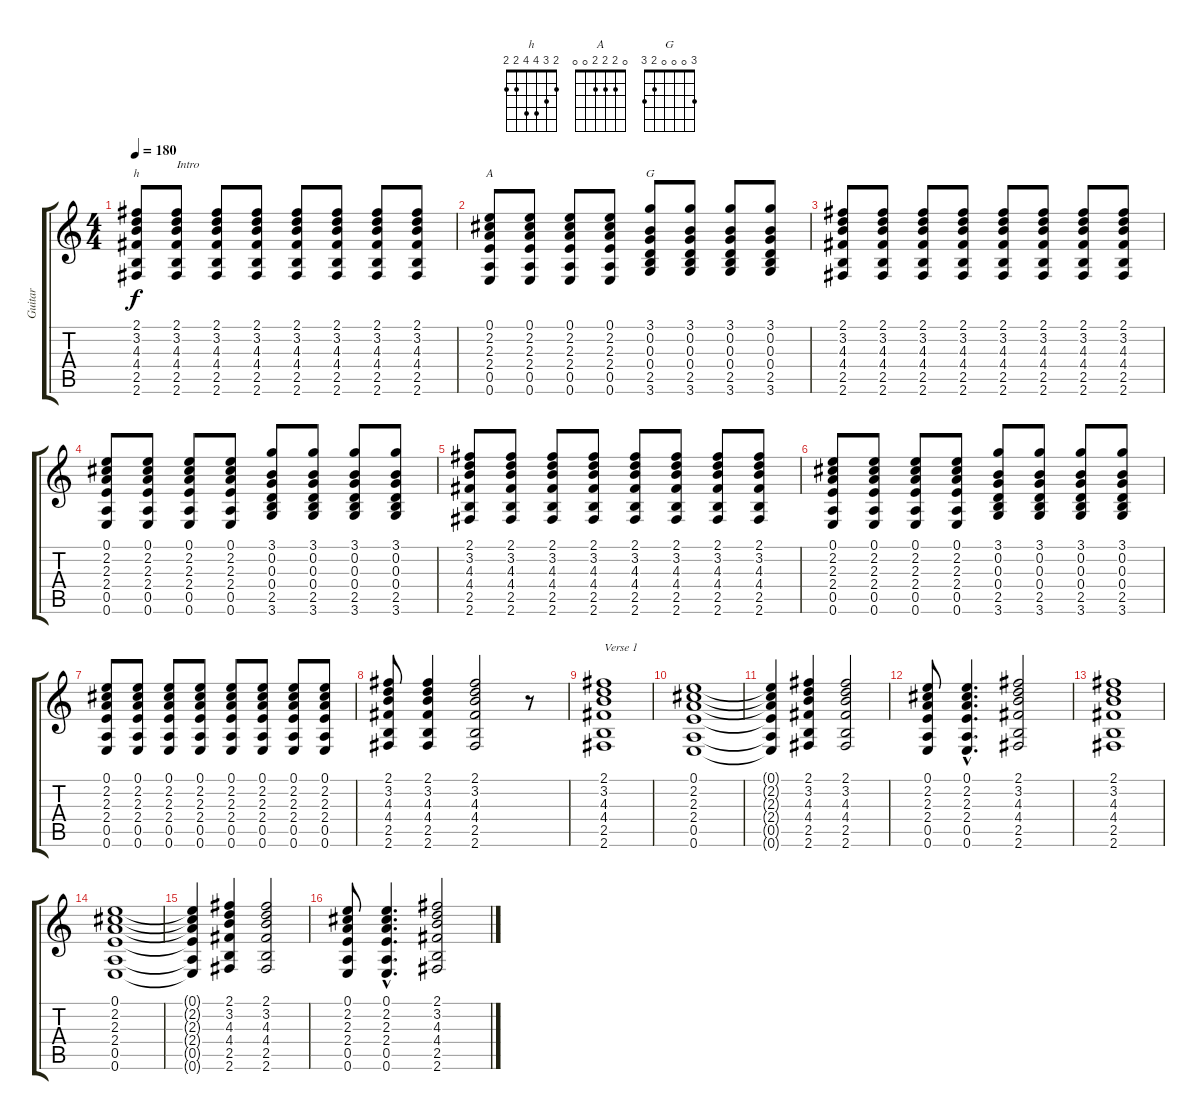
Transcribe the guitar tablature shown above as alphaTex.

\track ("Guitar" "Guitar") {instrument electricguitarclean}
\staff {score tabs}
\tuning (E4 B3 G3 D3 A2 E2) {hide}
\chord ("h" 2 3 4 4 2 2)
\chord ("A" 0 2 2 2 0 0)
\chord ("G" 3 0 0 0 2 3)
\ts (4 4)
\tempo 180
\clef g2
\ks c
(2.1 3.2 4.3 4.4 2.5 2.6).8{ch "h" dy f} (2.1 3.2 4.3 4.4 2.5 2.6).8{txt "Intro"} (2.1 3.2 4.3 4.4 2.5 2.6).8 (2.1 3.2 4.3 4.4 2.5 2.6).8 (2.1 3.2 4.3 4.4 2.5 2.6).8 (2.1 3.2 4.3 4.4 2.5 2.6).8 (2.1 3.2 4.3 4.4 2.5 2.6).8 (2.1 3.2 4.3 4.4 2.5 2.6).8 |
(0.1 2.2 2.3 2.4 0.5 0.6).8{ch "A"} (0.1 2.2 2.3 2.4 0.5 0.6).8 (0.1 2.2 2.3 2.4 0.5 0.6).8 (0.1 2.2 2.3 2.4 0.5 0.6).8 (3.1 0.2 0.3 0.4 2.5 3.6).8{ch "G"} (3.1 0.2 0.3 0.4 2.5 3.6).8 (3.1 0.2 0.3 0.4 2.5 3.6).8 (3.1 0.2 0.3 0.4 2.5 3.6).8 |
(2.1 3.2 4.3 4.4 2.5 2.6).8 (2.1 3.2 4.3 4.4 2.5 2.6).8 (2.1 3.2 4.3 4.4 2.5 2.6).8 (2.1 3.2 4.3 4.4 2.5 2.6).8 (2.1 3.2 4.3 4.4 2.5 2.6).8 (2.1 3.2 4.3 4.4 2.5 2.6).8 (2.1 3.2 4.3 4.4 2.5 2.6).8 (2.1 3.2 4.3 4.4 2.5 2.6).8 |
(0.1 2.2 2.3 2.4 0.5 0.6).8 (0.1 2.2 2.3 2.4 0.5 0.6).8 (0.1 2.2 2.3 2.4 0.5 0.6).8 (0.1 2.2 2.3 2.4 0.5 0.6).8 (3.1 0.2 0.3 0.4 2.5 3.6).8 (3.1 0.2 0.3 0.4 2.5 3.6).8 (3.1 0.2 0.3 0.4 2.5 3.6).8 (3.1 0.2 0.3 0.4 2.5 3.6).8 |
(2.1 3.2 4.3 4.4 2.5 2.6).8 (2.1 3.2 4.3 4.4 2.5 2.6).8 (2.1 3.2 4.3 4.4 2.5 2.6).8 (2.1 3.2 4.3 4.4 2.5 2.6).8 (2.1 3.2 4.3 4.4 2.5 2.6).8 (2.1 3.2 4.3 4.4 2.5 2.6).8 (2.1 3.2 4.3 4.4 2.5 2.6).8 (2.1 3.2 4.3 4.4 2.5 2.6).8 |
(0.1 2.2 2.3 2.4 0.5 0.6).8 (0.1 2.2 2.3 2.4 0.5 0.6).8 (0.1 2.2 2.3 2.4 0.5 0.6).8 (0.1 2.2 2.3 2.4 0.5 0.6).8 (3.1 0.2 0.3 0.4 2.5 3.6).8 (3.1 0.2 0.3 0.4 2.5 3.6).8 (3.1 0.2 0.3 0.4 2.5 3.6).8 (3.1 0.2 0.3 0.4 2.5 3.6).8 |
(0.1 2.2 2.3 2.4 0.5 0.6).8 (0.1 2.2 2.3 2.4 0.5 0.6).8 (0.1 2.2 2.3 2.4 0.5 0.6).8 (0.1 2.2 2.3 2.4 0.5 0.6).8 (0.1 2.2 2.3 2.4 0.5 0.6).8 (0.1 2.2 2.3 2.4 0.5 0.6).8 (0.1 2.2 2.3 2.4 0.5 0.6).8 (0.1 2.2 2.3 2.4 0.5 0.6).8 |
(2.1 3.2 4.3 4.4 2.5 2.6).8 (2.1 3.2 4.3 4.4 2.5 2.6).4 (2.1 3.2 4.3 4.4 2.5 2.6).2 r.8 |
(2.1 3.2 4.3 4.4 2.5 2.6).1{txt "Verse 1"} |
(0.1 2.2 2.3 2.4 0.5 0.6).1 |
(0.1{t} 2.2{t} 2.3{t} 2.4{t} 0.5{t} 0.6{t}).4 (2.1 3.2 4.3 4.4 2.5 2.6).4 (2.1 3.2 4.3 4.4 2.5 2.6).2 |
(0.1 2.2 2.3 2.4 0.5 0.6).8 (0.1{hac} 2.2{hac} 2.3{hac} 2.4{hac} 0.5{hac} 0.6{hac}).4{d} (2.1 3.2 4.3 4.4 2.5 2.6).2 |
(2.1 3.2 4.3 4.4 2.5 2.6).1 |
(0.1 2.2 2.3 2.4 0.5 0.6).1 |
(0.1{t} 2.2{t} 2.3{t} 2.4{t} 0.5{t} 0.6{t}).4 (2.1 3.2 4.3 4.4 2.5 2.6).4 (2.1 3.2 4.3 4.4 2.5 2.6).2 |
(0.1 2.2 2.3 2.4 0.5 0.6).8 (0.1{hac} 2.2{hac} 2.3{hac} 2.4{hac} 0.5{hac} 0.6{hac}).4{d} (2.1 3.2 4.3 4.4 2.5 2.6).2
